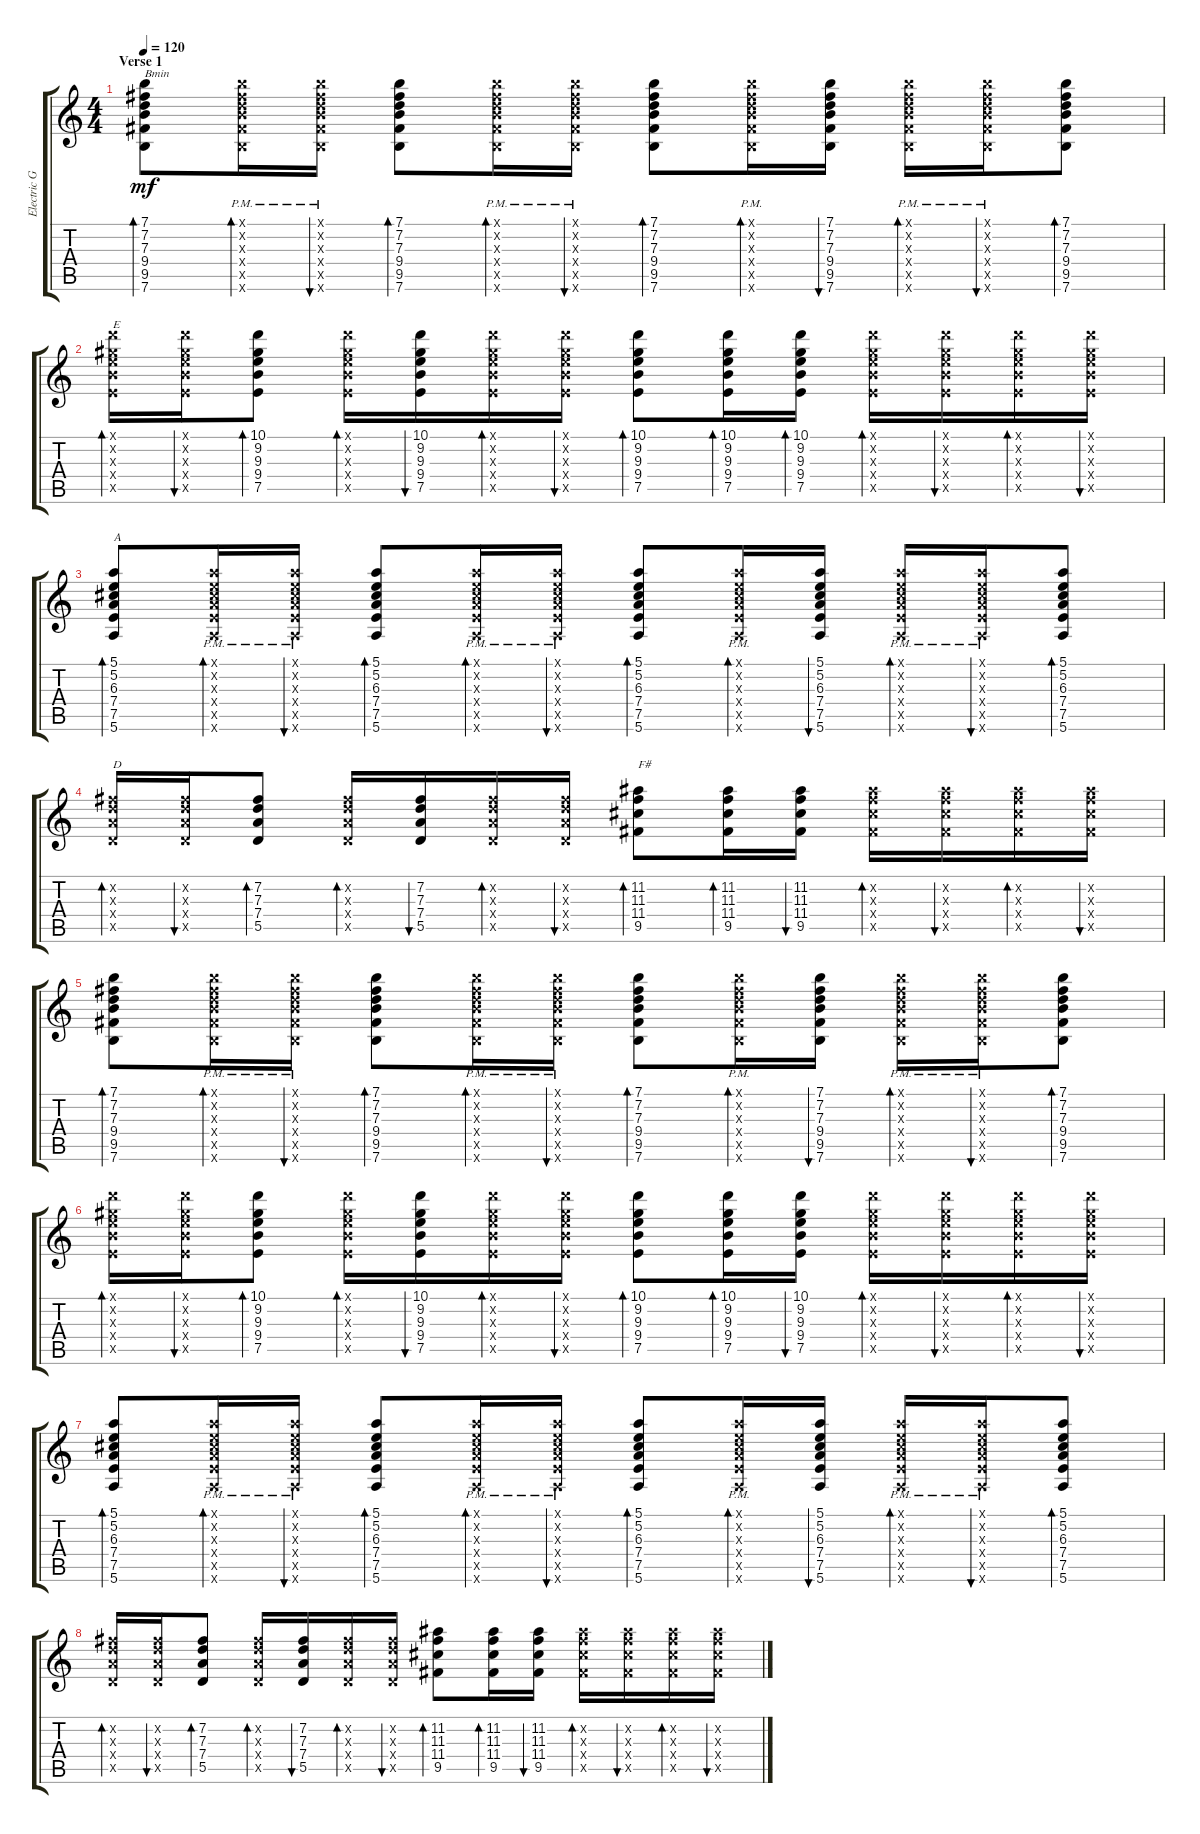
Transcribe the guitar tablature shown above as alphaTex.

\track ("Electric Guitar" "Electric G") {instrument electricguitarclean}
\staff {score tabs}
\tuning (E4 B3 G3 D3 A2 E2) {hide}
\ts (4 4)
\section ("" "Verse 1")
\tempo 120
\clef g2
\ks c
(7.1 7.2 7.3 9.4 9.5 7.6).8{bd 30 txt "Bmin" dy mf instrument electricguitarclean} (7.1{pm x} 7.2{pm x} 7.3{pm x} 9.4{pm x} 9.5{pm x} 7.6{pm x}).16{bd 30} (7.1{pm x} 7.2{pm x} 7.3{pm x} 9.4{pm x} 9.5{pm x} 7.6{pm x}).16{bu 30} (7.1 7.2 7.3 9.4 9.5 7.6).8{bd 30} (7.1{pm x} 7.2{pm x} 7.3{pm x} 9.4{pm x} 9.5{pm x} 7.6{pm x}).16{bd 30} (7.1{pm x} 7.2{pm x} 7.3{pm x} 9.4{pm x} 9.5{pm x} 7.6{pm x}).16{bu 30} (7.1 7.2 7.3 9.4 9.5 7.6).8{bd 30} (7.1{pm x} 7.2{pm x} 7.3{pm x} 9.4{pm x} 9.5{pm x} 7.6{pm x}).16{bd 30} (7.1 7.2 7.3 9.4 9.5 7.6).16{bu 30} (7.1{pm x} 7.2{pm x} 7.3{pm x} 9.4{pm x} 9.5{pm x} 7.6{pm x}).16{bd 30} (7.1{pm x} 7.2{pm x} 7.3{pm x} 9.4{pm x} 9.5{pm x} 7.6{pm x}).16{bu 30} (7.1 7.2 7.3 9.4 9.5 7.6).8{bd 30} |
(10.1{x} 9.2{x} 9.3{x} 9.4{x} 7.5{x}).16{bd 30 txt "E"} (10.1{x} 9.2{x} 9.3{x} 9.4{x} 7.5{x}).16{bu 30} (10.1 9.2 9.3 9.4 7.5).8{bd 30} (10.1{x} 9.2{x} 9.3{x} 9.4{x} 7.5{x}).16{bd 30} (10.1 9.2 9.3 9.4 7.5).16{bu 30} (10.1{x} 9.2{x} 9.3{x} 9.4{x} 7.5{x}).16{bd 30} (10.1{x} 9.2{x} 9.3{x} 9.4{x} 7.5{x}).16{bu 30} (10.1 9.2 9.3 9.4 7.5).8{bd 30} (10.1 9.2 9.3 9.4 7.5).16{bd 30} (10.1 9.2 9.3 9.4 7.5).16{bd 30} (10.1{x} 9.2{x} 9.3{x} 9.4{x} 7.5{x}).16{bd 30} (10.1{x} 9.2{x} 9.3{x} 9.4{x} 7.5{x}).16{bu 30} (10.1{x} 9.2{x} 9.3{x} 9.4{x} 7.5{x}).16{bd 30} (10.1{x} 9.2{x} 9.3{x} 9.4{x} 7.5{x}).16{bu 30} |
(5.1 5.2 6.3 7.4 7.5 5.6).8{bd 30 txt "A"} (5.1{x} 5.2{pm x} 6.3{pm x} 7.4{pm x} 7.5{pm x} 5.6{pm x}).16{bd 30} (5.1{pm x} 5.2{pm x} 6.3{pm x} 7.4{pm x} 7.5{pm x} 5.6{pm x}).16{bu 30} (5.1 5.2 6.3 7.4 7.5 5.6).8{bd 30} (5.1{pm x} 5.2{pm x} 6.3{pm x} 7.4{pm x} 7.5{pm x} 5.6{pm x}).16{bd 30} (5.1{pm x} 5.2{pm x} 6.3{pm x} 7.4{pm x} 7.5{x} 5.6{pm x}).16{bu 30} (5.1 5.2 6.3 7.4 7.5 5.6).8{bd 30} (5.1{pm x} 5.2{pm x} 6.3{pm x} 7.4{pm x} 7.5{pm x} 5.6{pm x}).16{bd 30} (5.1 5.2 6.3 7.4 7.5 5.6).16{bu 30} (5.1{x} 5.2{pm x} 6.3{pm x} 7.4{pm x} 7.5{pm x} 5.6{pm x}).16{bd 30} (5.1{pm x} 5.2{pm x} 6.3{pm x} 7.4{pm x} 7.5{pm x} 5.6{pm x}).16{bu 30} (5.1 5.2 6.3 7.4 7.5 5.6).8{bd 30} |
(7.2{x} 7.3{x} 7.4{x} 5.5{x}).16{bd 30 txt "D"} (7.2{x} 7.3{x} 7.4{x} 5.5{x}).16{bu 30} (7.2 7.3 7.4 5.5).8{bd 30} (7.2{x} 7.3{x} 7.4{x} 5.5{x}).16{bd 30} (7.2 7.3 7.4 5.5).16{bu 30} (7.2{x} 7.3{x} 7.4{x} 5.5{x}).16{bd 30} (7.2{x} 7.3{x} 7.4{x} 5.5{x}).16{bu 30} (11.2 11.3 11.4 9.5).8{bd 30 txt "F#"} (11.2 11.3 11.4 9.5).16{bd 30} (11.2 11.3 11.4 9.5).16{bu 30} (11.2{x} 11.3{x} 11.4{x} 9.5{x}).16{bd 30} (11.2{x} 11.3{x} 11.4{x} 9.5{x}).16{bu 30} (11.2{x} 11.3{x} 11.4{x} 9.5{x}).16{bd 30} (11.2{x} 11.3{x} 11.4{x} 9.5{x}).16{bu 30} |
(7.1 7.2 7.3 9.4 9.5 7.6).8{bd 30} (7.1{pm x} 7.2{pm x} 7.3{pm x} 9.4{pm x} 9.5{pm x} 7.6{pm x}).16{bd 30} (7.1{pm x} 7.2{pm x} 7.3{pm x} 9.4{pm x} 9.5{pm x} 7.6{pm x}).16{bu 30} (7.1 7.2 7.3 9.4 9.5 7.6).8{bd 30} (7.1{pm x} 7.2{pm x} 7.3{pm x} 9.4{pm x} 9.5{pm x} 7.6{pm x}).16{bd 30} (7.1{pm x} 7.2{pm x} 7.3{pm x} 9.4{pm x} 9.5{pm x} 7.6{pm x}).16{bu 30} (7.1 7.2 7.3 9.4 9.5 7.6).8{bd 30} (7.1{pm x} 7.2{pm x} 7.3{pm x} 9.4{pm x} 9.5{pm x} 7.6{pm x}).16{bd 30} (7.1 7.2 7.3 9.4 9.5 7.6).16{bu 30} (7.1{pm x} 7.2{pm x} 7.3{pm x} 9.4{pm x} 9.5{pm x} 7.6{pm x}).16{bd 30} (7.1{pm x} 7.2{pm x} 7.3{pm x} 9.4{pm x} 9.5{pm x} 7.6{pm x}).16{bu 30} (7.1 7.2 7.3 9.4 9.5 7.6).8{bd 30} |
(10.1{x} 9.2{x} 9.3{x} 9.4{x} 7.5{x}).16{bd 30} (10.1{x} 9.2{x} 9.3{x} 9.4{x} 7.5{x}).16{bu 30} (10.1 9.2 9.3 9.4 7.5).8{bd 30} (10.1{x} 9.2{x} 9.3{x} 9.4{x} 7.5{x}).16{bd 30} (10.1 9.2 9.3 9.4 7.5).16{bu 30} (10.1{x} 9.2{x} 9.3{x} 9.4{x} 7.5{x}).16{bd 30} (10.1{x} 9.2{x} 9.3{x} 9.4{x} 7.5{x}).16{bu 30} (10.1 9.2 9.3 9.4 7.5).8{bd 30} (10.1 9.2 9.3 9.4 7.5).16{bd 30} (10.1 9.2 9.3 9.4 7.5).16{bu 30} (10.1{x} 9.2{x} 9.3{x} 9.4{x} 7.5{x}).16{bd 30} (10.1{x} 9.2{x} 9.3{x} 9.4{x} 7.5{x}).16{bu 30} (10.1{x} 9.2{x} 9.3{x} 9.4{x} 7.5{x}).16{bd 30} (10.1{x} 9.2{x} 9.3{x} 9.4{x} 7.5{x}).16{bu 30} |
(5.1 5.2 6.3 7.4 7.5 5.6).8{bd 30} (5.1{x} 5.2{pm x} 6.3{pm x} 7.4{pm x} 7.5{pm x} 5.6{pm x}).16{bd 30} (5.1{pm x} 5.2{pm x} 6.3{pm x} 7.4{pm x} 7.5{pm x} 5.6{pm x}).16{bu 30} (5.1 5.2 6.3 7.4 7.5 5.6).8{bd 30} (5.1{pm x} 5.2{pm x} 6.3{pm x} 7.4{pm x} 7.5{pm x} 5.6{pm x}).16{bd 30} (5.1{pm x} 5.2{pm x} 6.3{pm x} 7.4{pm x} 7.5{x} 5.6{pm x}).16{bu 30} (5.1 5.2 6.3 7.4 7.5 5.6).8{bd 30} (5.1{pm x} 5.2{pm x} 6.3{pm x} 7.4{pm x} 7.5{pm x} 5.6{pm x}).16{bd 30} (5.1 5.2 6.3 7.4 7.5 5.6).16{bu 30} (5.1{x} 5.2{pm x} 6.3{pm x} 7.4{pm x} 7.5{pm x} 5.6{pm x}).16{bd 30} (5.1{pm x} 5.2{pm x} 6.3{pm x} 7.4{pm x} 7.5{pm x} 5.6{pm x}).16{bu 30} (5.1 5.2 6.3 7.4 7.5 5.6).8{bd 30} |
(7.2{x} 7.3{x} 7.4{x} 5.5{x}).16{bd 30} (7.2{x} 7.3{x} 7.4{x} 5.5{x}).16{bu 30} (7.2 7.3 7.4 5.5).8{bd 30} (7.2{x} 7.3{x} 7.4{x} 5.5{x}).16{bd 30} (7.2 7.3 7.4 5.5).16{bu 30} (7.2{x} 7.3{x} 7.4{x} 5.5{x}).16{bd 30} (7.2{x} 7.3{x} 7.4{x} 5.5{x}).16{bu 30} (11.2 11.3 11.4 9.5).8{bd 30} (11.2 11.3 11.4 9.5).16{bd 30} (11.2 11.3 11.4 9.5).16{bu 30} (11.2{x} 11.3{x} 11.4{x} 9.5{x}).16{bd 30} (11.2{x} 11.3{x} 11.4{x} 9.5{x}).16{bu 30} (11.2{x} 11.3{x} 11.4{x} 9.5{x}).16{bd 30} (11.2{x} 11.3{x} 11.4{x} 9.5{x}).16{bu 30}
